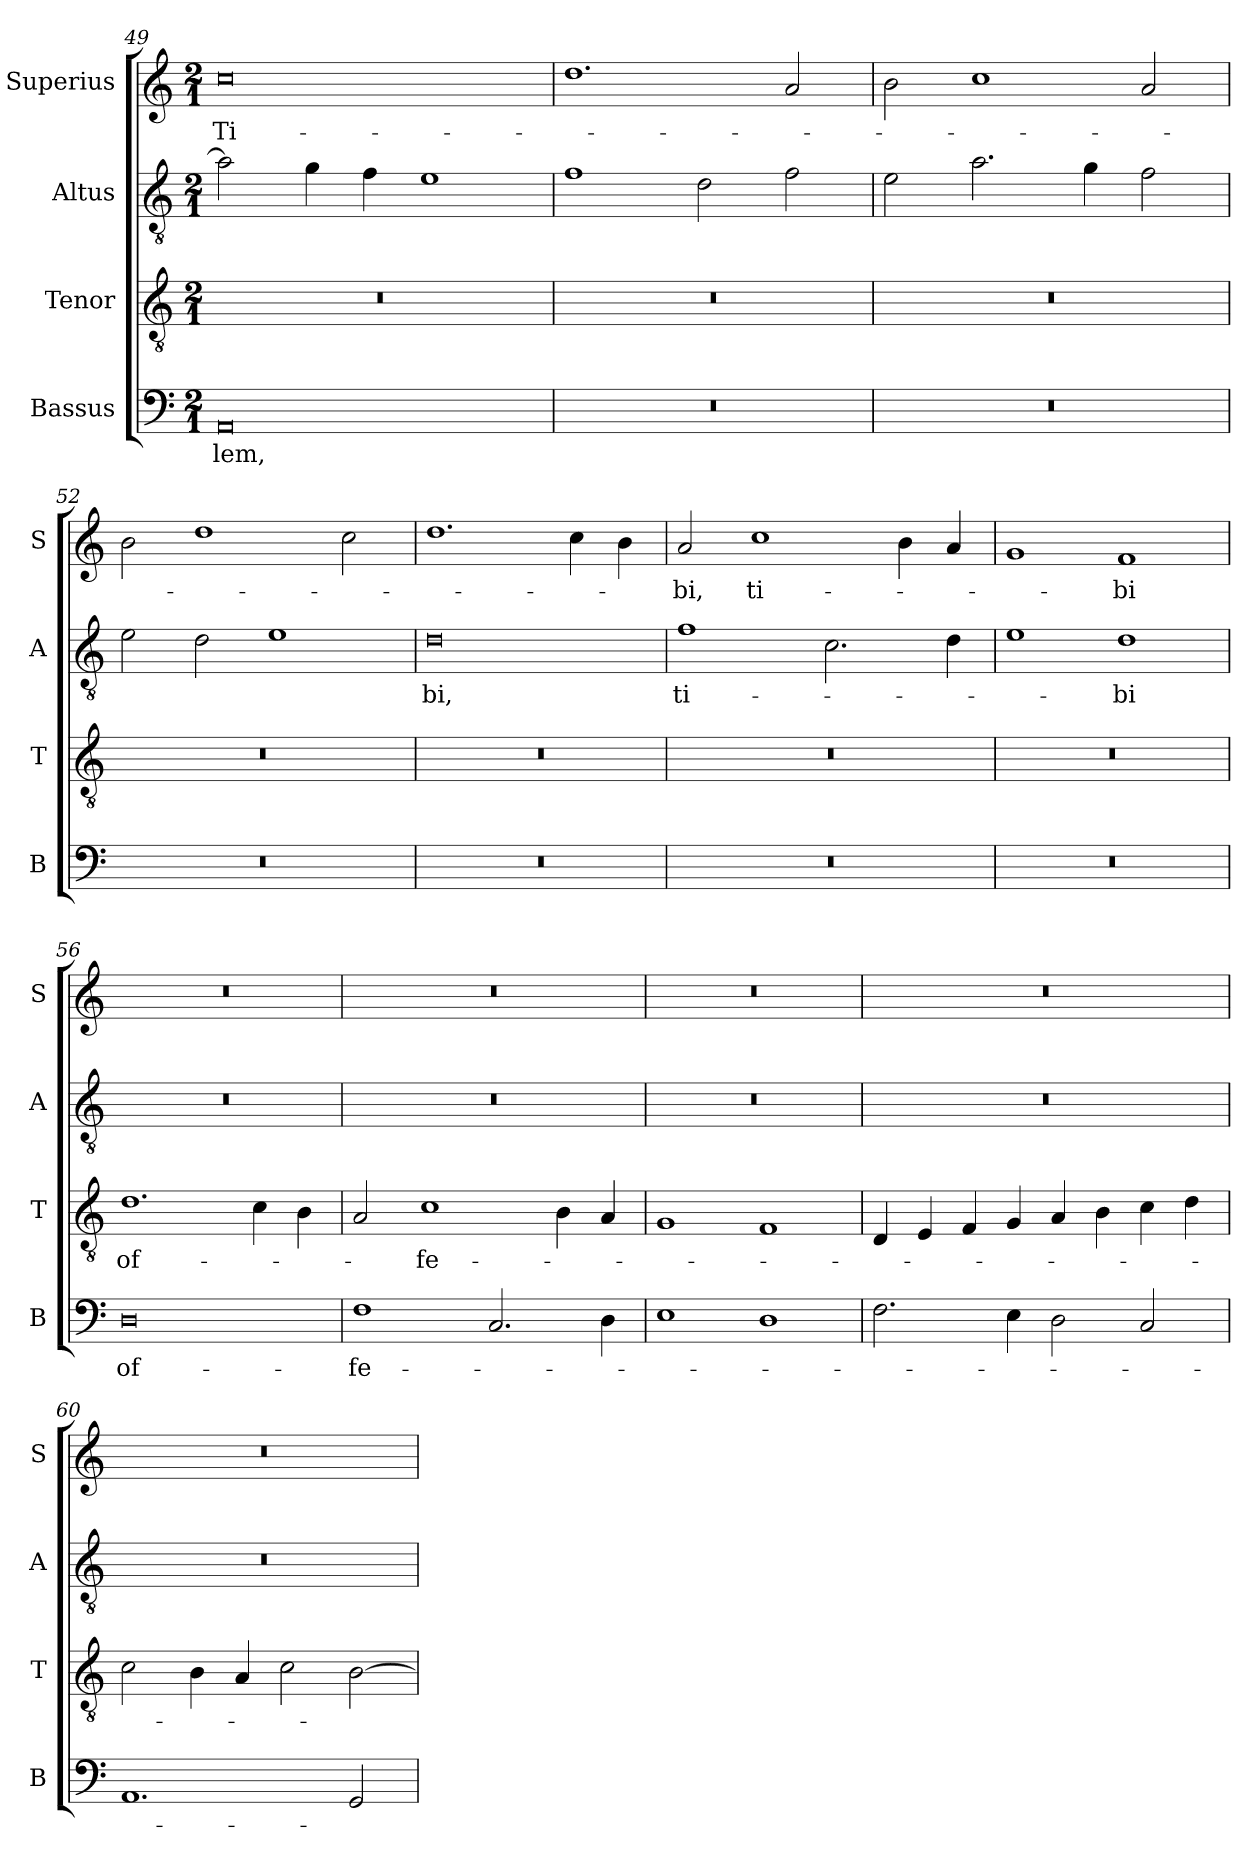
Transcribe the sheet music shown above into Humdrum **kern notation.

**kern	**text	**kern	**text	**kern	**text	**kern	**text
*part4	*part4	*part3	*part3	*part2	*part2	*part1	*part1
*staff4	*staff4	*staff3	*staff3	*staff2	*staff2	*staff1	*staff1
*I"Bassus	*	*I"Tenor	*	*I"Altus	*	*I"Superius	*
*I'B	*	*I'T	*	*I'A	*	*I'S	*
*clefF4	*	*clefGv2	*	*clefGv2	*	*clefG2	*
*k[]	*	*k[]	*	*k[]	*	*k[]	*
*M2/1	*	*M2/1	*	*M2/1	*	*M2/1	*
=49	=49	=49	=49	=49	=49	=49	=49
0AA	-lem,	0r	.	2a]	.	0cc	Ti-
.	.	.	.	4g	.	.	.
.	.	.	.	4f	.	.	.
.	.	.	.	1e	.	.	.
=50	=50	=50	=50	=50	=50	=50	=50
0r	.	0r	.	1f	.	1.dd	.
.	.	.	.	2d	.	.	.
.	.	.	.	2f	.	2a	.
=51	=51	=51	=51	=51	=51	=51	=51
0r	.	0r	.	2e	.	2b	.
.	.	.	.	2.a	.	1cc	.
.	.	.	.	4g	.	.	.
.	.	.	.	2f	.	2a	.
=52	=52	=52	=52	=52	=52	=52	=52
0r	.	0r	.	2e	.	2b	.
.	.	.	.	2d	.	1dd	.
.	.	.	.	1e	.	.	.
.	.	.	.	.	.	2cc	.
=53	=53	=53	=53	=53	=53	=53	=53
0r	.	0r	.	0d	-bi,	1.dd	.
.	.	.	.	.	.	4cc	.
.	.	.	.	.	.	4b	.
=54	=54	=54	=54	=54	=54	=54	=54
!	!	!	!	!	!LO:LY:i	!	!
0r	.	0r	.	1f	ti-	2a	-bi,
!	!	!	!	!	!	!	!LO:LY:i
.	.	.	.	.	.	1cc	ti-
.	.	.	.	2.c	.	.	.
.	.	.	.	.	.	4b	.
.	.	.	.	4d	.	4a	.
=55	=55	=55	=55	=55	=55	=55	=55
0r	.	0r	.	1e	.	1g	.
!	!	!	!	!	!LO:LY:i	!	!LO:LY:i
.	.	.	.	1d	-bi	1f	-bi
=56	=56	=56	=56	=56	=56	=56	=56
0D	of-	1.d	of-	0r	.	0r	.
.	.	4c	.	.	.	.	.
.	.	4B	.	.	.	.	.
=57	=57	=57	=57	=57	=57	=57	=57
1F	-fe-	2A	.	0r	.	0r	.
.	.	1c	-fe-	.	.	.	.
2.C	.	.	.	.	.	.	.
.	.	4B	.	.	.	.	.
4D	.	4A	.	.	.	.	.
=58	=58	=58	=58	=58	=58	=58	=58
1E	.	1G	.	0r	.	0r	.
1D	.	1F	.	.	.	.	.
=59	=59	=59	=59	=59	=59	=59	=59
2.F	.	4D	.	0r	.	0r	.
.	.	4E	.	.	.	.	.
.	.	4F	.	.	.	.	.
4E	.	4G	.	.	.	.	.
2D	.	4A	.	.	.	.	.
.	.	4B	.	.	.	.	.
2C	.	4c	.	.	.	.	.
.	.	4d	.	.	.	.	.
=60	=60	=60	=60	=60	=60	=60	=60
1.AA	.	2c	.	0r	.	0r	.
.	.	4B	.	.	.	.	.
.	.	4A	.	.	.	.	.
.	.	2c	.	.	.	.	.
2GG	.	[2B	.	.	.	.	.
=	=	=	=	=	=	=	=
*-	*-	*-	*-	*-	*-	*-	*-
